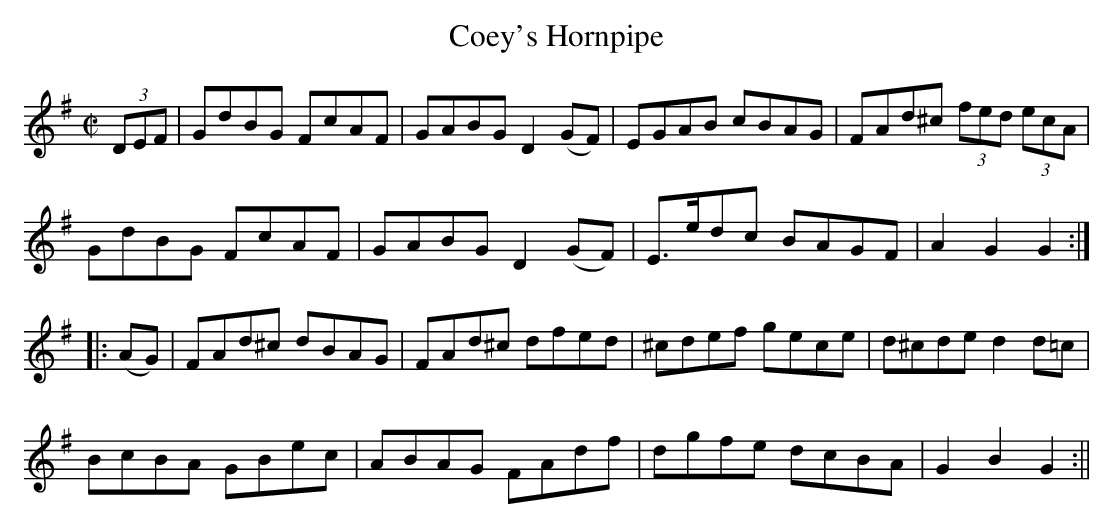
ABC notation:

X:1
T:Coey's Hornpipe
M:C|
L:1/8
K:G
(3DEF | GdBG FcAF | GABG D2 (GF) | EGAB cBAG | FAd^c (3fed (3ecA |
GdBG FcAF | GABG D2 (GF) | E>edc BAGF | A2 G2G2 :|
|:(AG) | FAd^c dBAG | FAd^c dfed | ^cdef gece | d^cde d2 d=c |
BcBA GBec | ABAG FAdf | dgfe dcBA | G2B2G2 :||
